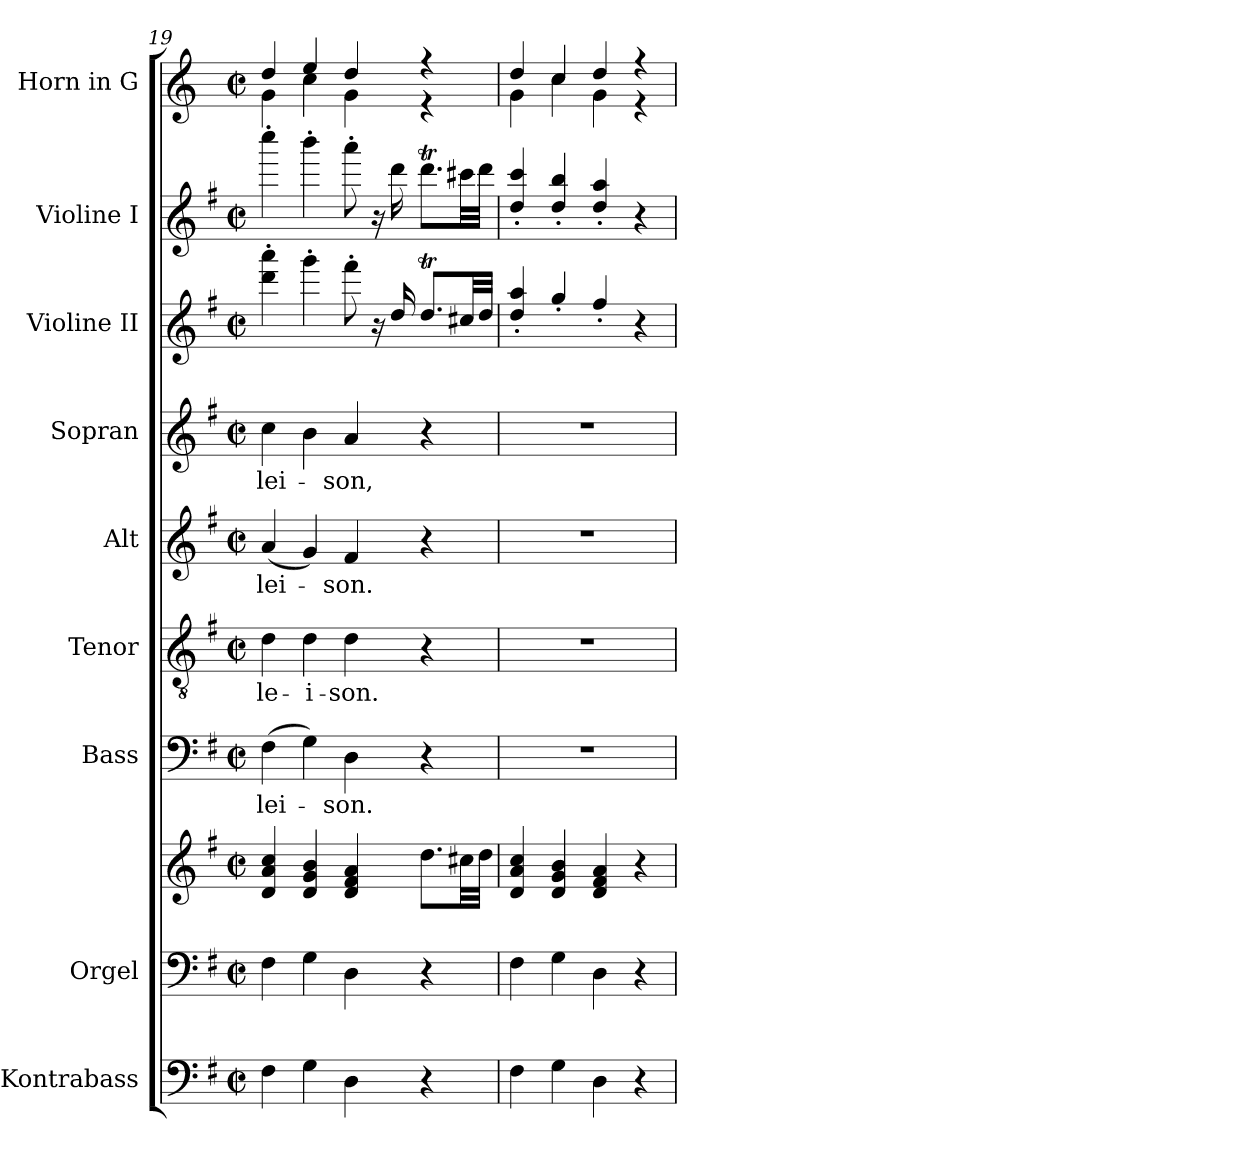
**kern	**kern	**kern	**kern	**text	**kern	**text	**kern	**text	**kern	**text	**kern	**kern	**kern
*part9	*part8	*part8	*part7	*part7	*part6	*part6	*part5	*part5	*part4	*part4	*part3	*part2	*part1
*staff10	*staff9	*staff8	*staff7	*staff7	*staff6	*staff6	*staff5	*staff5	*staff4	*staff4	*staff3	*staff2	*staff1
*I"Kontrabass	*I"Orgel	*	*I"Bass	*	*I"Tenor	*	*I"Alt	*	*I"Sopran	*	*I"Violine II	*I"Violine I	*I"Horn in G
*I'Kb.	*I'Org.	*	*I'B	*	*I'T	*	*I'A	*	*I'S	*	*I'Vl. II	*I'Vl. I	*I'Hrn.
*clefF4	*clefF4	*clefG2	*clefF4	*	*clefGv2	*	*clefG2	*	*clefG2	*	*clefG2	*clefG2	*clefG2
*ITrd7c12	*	*	*	*	*	*	*	*	*	*	*ITrd7c12	*ITrd7c12	*ITrd3c5
*k[f#]	*k[f#]	*k[f#]	*k[f#]	*	*k[f#]	*	*k[f#]	*	*k[f#]	*	*k[f#]	*k[f#]	*k[f#]
*G:	*G:	*G:	*G:	*	*G:	*	*G:	*	*G:	*	*G:	*G:	*G:
*M2/2	*M2/2	*M2/2	*M2/2	*	*M2/2	*	*M2/2	*	*M2/2	*	*M2/2	*M2/2	*M2/2
*met(c|)	*met(c|)	*met(c|)	*met(c|)	*	*met(c|)	*	*met(c|)	*	*met(c|)	*	*met(c|)	*met(c|)	*met(c|)
=19	=19	=19	=19	=19	=19	=19	=19	=19	=19	=19	=19	=19	=19
!	!	!	!	!LO:LY:b	!	!LO:LY:b	!	!LO:LY:b	!	!LO:LY:b	!	!	!
*	*	*	*	*	*	*	*	*	*	*	*	*	*^
4FF#\	4F#\	4d/ 4a/ 4cc/	(>4F#\	-lei-	4d\	-le-	(<4a/	-lei-	4cc\	-lei-	4dd\'> 4aa\'>	4ccc'>\	4a/	4d\
!	!	!	!	!	!	!LO:LY:b	!	!	!	!	!	!	!	!
4GG\	4G\	4d/ 4g/ 4b/	4G\)	.	4d\	-i-	4g/)	.	4b\	.	4gg'>\	4bb'>\	4b/	4g\
!	!	!	!	!LO:LY:b	!	!LO:LY:b	!	!LO:LY:b	!	!LO:LY:b	!	!	!	!
4DD\	4D\	4d/ 4f#/ 4a/	4D\	-son.	4d\	-son.	4f#/	-son.	4a/	-son,	8ff#'>\	8aa'>\	4a/	4d\
.	.	.	.	.	.	.	.	.	.	.	16r	16r	.	.
.	.	.	.	.	.	.	.	.	.	.	16d/	16dd\	.	.
4r	4r	8.dd\L	4r	.	4r	.	4r	.	4r	.	8.dT/L	8.ddT\L	4r	4r
.	.	32cc#X\LL	.	.	.	.	.	.	.	.	32c#X/LL	32cc#X\LL	.	.
.	.	32dd\JJJ	.	.	.	.	.	.	.	.	32d/JJJ	32dd\JJJ	.	.
=20	=20	=20	=20	=20	=20	=20	=20	=20	=20	=20	=20	=20	=20	=20
4FF#\	4F#\	4d/ 4a/ 4cc/	1r	.	1r	.	1r	.	1r	.	4d/'< 4a/'<	4d/'< 4cc/'<	4a/	4d\
4GG\	4G\	4d/ 4g/ 4b/	.	.	.	.	.	.	.	.	4g'</	4d/'< 4b/'<	4g/	4g\
4DD\	4D\	4d/ 4f#/ 4a/	.	.	.	.	.	.	.	.	4f#'</	4d/'< 4a/'<	4a/	4d\
4r	4r	4r	.	.	.	.	.	.	.	.	4r	4r	4r	4r
*	*	*	*	*	*	*	*	*	*	*	*	*	*v	*v
=	=	=	=	=	=	=	=	=	=	=	=	=	=
*-	*-	*-	*-	*-	*-	*-	*-	*-	*-	*-	*-	*-	*-
